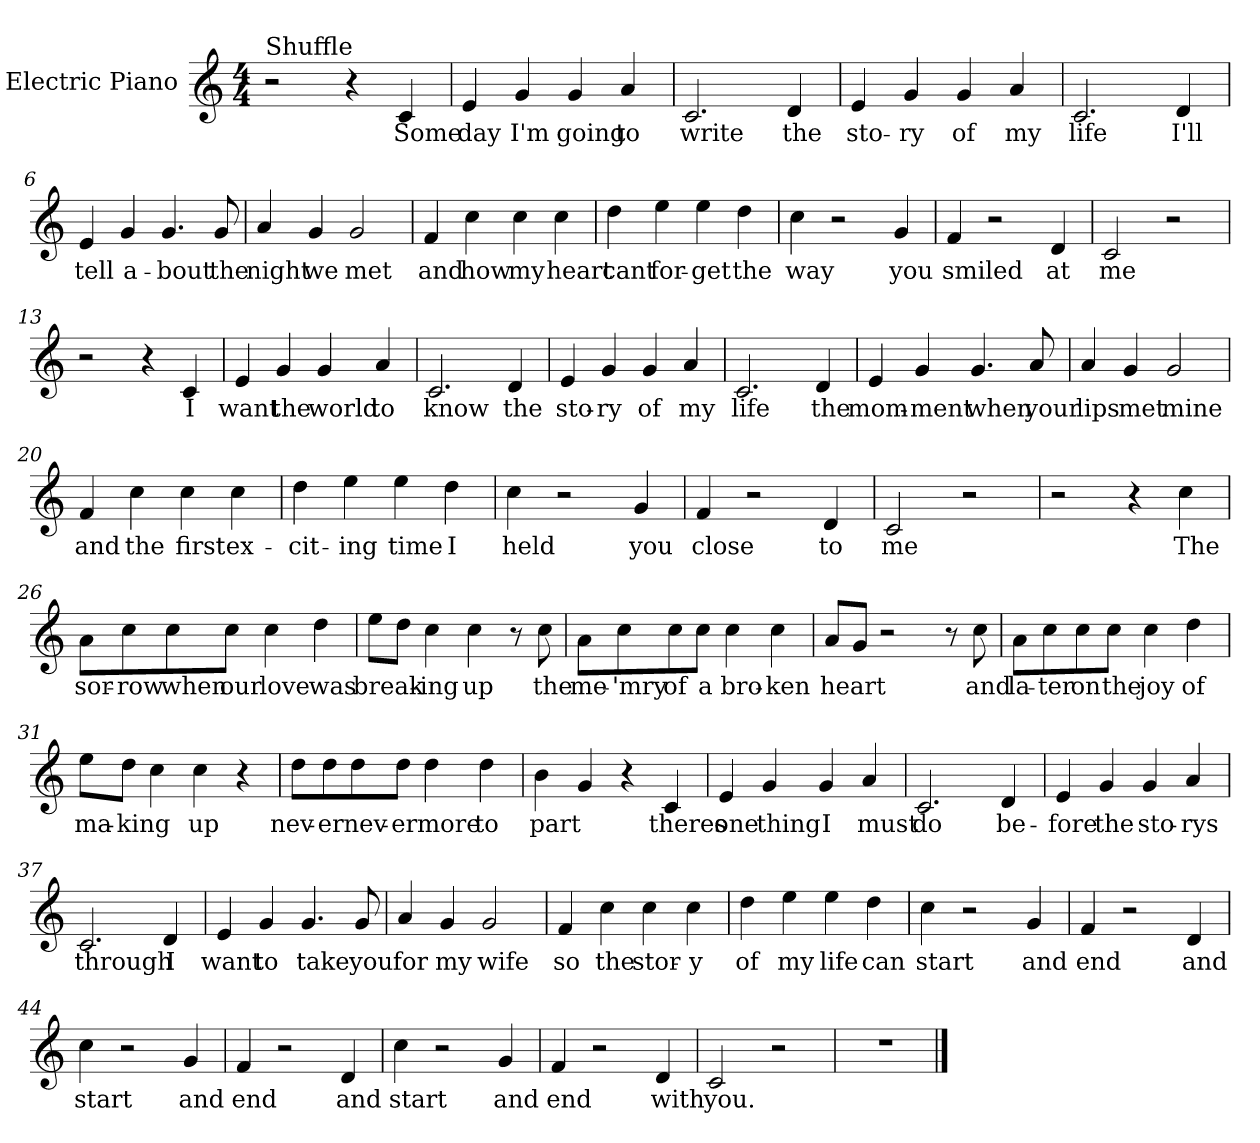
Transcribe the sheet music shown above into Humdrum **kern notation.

**kern	**text
*part1	*part1
*staff1	*staff1
*I"Electric Piano	*
*I'E.Pno	*
*clefG2	*
*k[]	*
*C:	*
*M4/4	*
=1	=1
!LO:TX:a:t=Shuffle	!
2r	.
4r	.
4c/	Some
=2	=2
4e/	day
4g/	I'm
4g/	going
4a/	to
=3	=3
2.c/	write
4d/	the
=4	=4
4e/	sto-
4g/	-ry
4g/	of
4a/	my
=5	=5
2.c/	life
4d/	I'll
!!LO:LB:g=z
=6	=6
4e/	tell
4g/	a-
4.g/	-bout
8g/	the
=7	=7
4a/	night
4g/	we
2g/	met
=8	=8
4f/	and
4cc\	how
4cc\	my
4cc\	heart
=9	=9
4dd\	cant
4ee\	for-
4ee\	-get
4dd\	the
!!LO:LB:g=z
=10	=10
4cc\	way
2r	.
4g/	you
=11	=11
4f/	smiled
2r	.
4d/	at
=12	=12
2c/	me
2r	.
=13	=13
2r	.
4r	.
4c/	I
=14	=14
4e/	want
4g/	the
4g/	world
4a/	to
=15	=15
2.c/	know
4d/	the
=16	=16
4e/	sto-
4g/	-ry
4g/	of
4a/	my
=17	=17
2.c/	life
4d/	the
!!LO:LB:g=z
=18	=18
4e/	mom-
4g/	-ment
4.g/	when
8a/	your
=19	=19
4a/	lips
4g/	met
2g/	mine
=20	=20
4f/	and
4cc\	the
4cc\	first
4cc\	ex-
=21	=21
4dd\	-cit-
4ee\	-ing
4ee\	time
4dd\	I
!!LO:LB:g=z
=22	=22
4cc\	held
2r	.
4g/	you
=23	=23
4f/	close
2r	.
4d/	to
=24	=24
2c/	me
2r	.
=25	=25
2r	.
4r	.
4cc\	The
!!LO:LB:g=z
=26	=26
8a\L	sor-
8cc\	-row
8cc\	when
8cc\J	our
4cc\	love
4dd\	was
=27	=27
8ee\L	break-
8dd\J	.
4cc\	ing
4cc\	up
8r	.
8cc\	the
=28	=28
8a\L	me-
8cc\	-'mry
8cc\	of
8cc\J	a
4cc\	bro-
4cc\	-ken
=29	=29
8a/L	heart
8g/J	.
2r	.
8r	.
8cc\	and
!!LO:LB:g=z
=30	=30
8a\L	la-
8cc\	-ter
8cc\	on
8cc\J	the
4cc\	joy
4dd\	of
=31	=31
8ee\L	ma-
8dd\J	-king
4cc\	.
4cc\	up
4r	.
=32	=32
8dd\L	nev-
8dd\	-er
8dd\	nev-
8dd\J	-er
4dd\	more
4dd\	to
=33	=33
4b\	part
4g/	.
4r	.
4c/	theres
!!LO:LB:g=z
=34	=34
4e/	one
4g/	thing
4g/	I
4a/	must
=35	=35
2.c/	do
4d/	be-
=36	=36
4e/	-fore
4g/	the
4g/	sto-
4a/	-rys
=37	=37
2.c/	through
4d/	I
!!LO:LB:g=z
=38	=38
4e/	want
4g/	to
4.g/	take
8g/	you
=39	=39
4a/	for
4g/	my
2g/	wife
=40	=40
4f/	so
4cc\	the
4cc\	stor-
4cc\	-y
=41	=41
4dd\	of
4ee\	my
4ee\	life
4dd\	can
!!LO:LB:g=z
=42	=42
4cc\	start
2r	.
4g/	and
=43	=43
4f/	end
2r	.
4d/	and
=44	=44
4cc\	start
2r	.
4g/	and
=45	=45
4f/	end
2r	.
4d/	and
=46	=46
4cc\	start
2r	.
4g/	and
=47	=47
4f/	end
2r	.
4d/	with
=48	=48
2c/	you.
2r	.
=49	=49
1r	.
==	==
*-	*-
